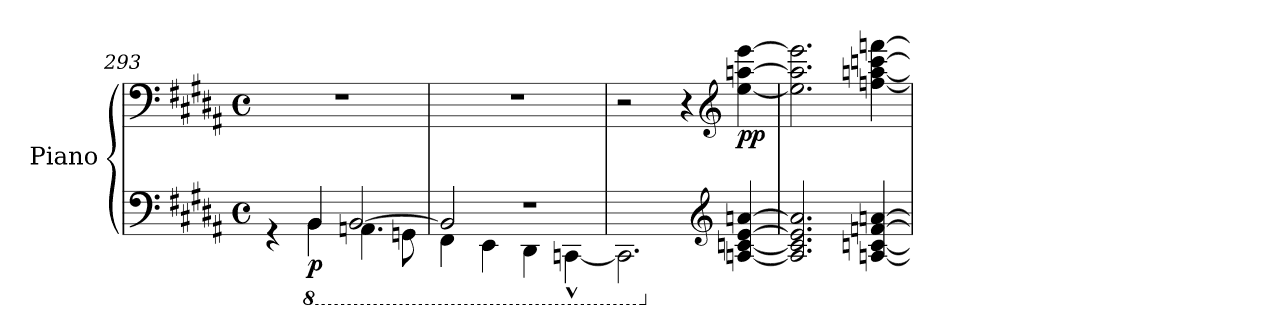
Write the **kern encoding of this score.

**kern	**kern	**dynam
*part1	*part1	*part1
*staff2	*staff1	*staff1/2
*I"Piano	*	*
*I'Pno.	*	*
*clefF4	*clefF4	*
*k[f#c#g#d#a#]	*k[f#c#g#d#a#]	*
*M4/4	*M4/4	*
*met(c)	*met(c)	*
=293	=293	=293
*^	*	*
4rGG	4ryy	1r	.
*8ba	*	*	*
!	!	!	!LO:DY:b=2
4BBB/	4BBB\	.	p
[2BBB/	4.AAAn\	.	.
*	*	*MM45	*
.	8GGGn\	.	.
=294	=294	=294	=294
2BBB/]	4FFF#\	1r	.
.	4EEE\	.	.
2rEE	4DDD#\	.	.
.	[4CCCn^^\	.	.
*v	*v	*	*
=295	=295	=295
*	*MM25	*
2.CCC\]	2r	.
.	4r	.
*clefG2	*clefG2	*
*X8ba	*	*
*	*MM50	*
!	!	!LO:DY:b
[4An/ [4cn/ [4e/ [4an/	[4ee\ [4aan\ [4eee\	pp
=296	=296	=296
2.A/] 2.cn/] 2.e/] 2.a/]	2.ee\] 2.aa\] 2.eee\]	.
[4An/ [4c/ [4fn/ [4an/	[4ffn\ [4aan\ [4cccn\ [4fffn\	.
=	=	=
*-	*-	*-
